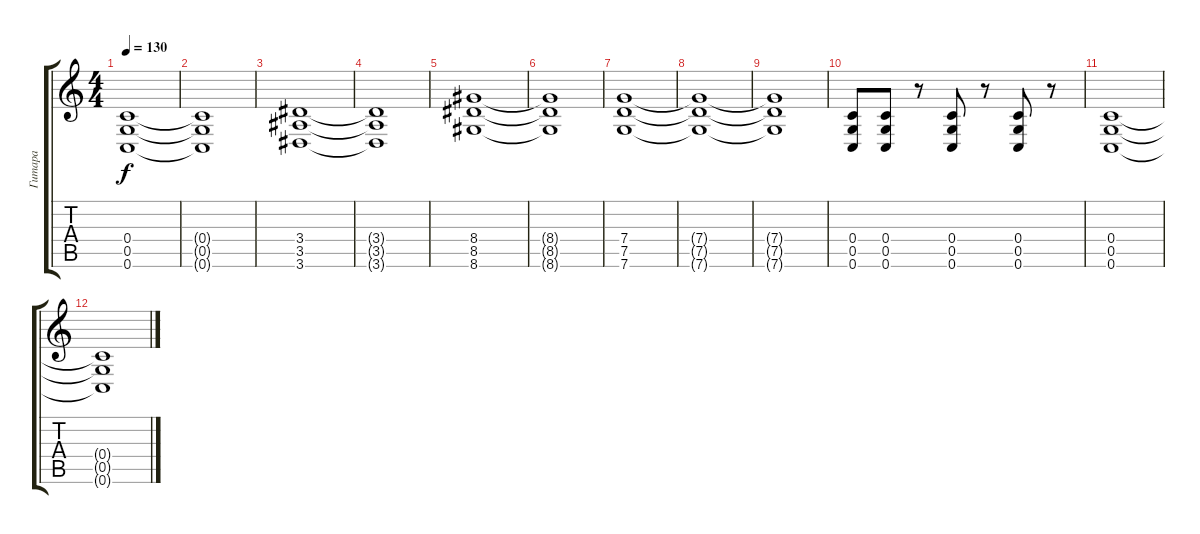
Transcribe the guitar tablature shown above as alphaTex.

\track ("Гитара" "Гитара") {instrument electricguitarjazz}
\staff {score tabs}
\tuning (D4 A3 F3 C3 G2 C2) {hide}
\ts (4 4)
\tempo 130
\clef g2
\ks c
(0.4 0.5 0.6).1{dy f} |
(0.4{t} 0.5{t} 0.6{t}).1 |
(3.4 3.5 3.6).1 |
(3.4{t} 3.5{t} 3.6{t}).1 |
(8.4 8.5 8.6).1 |
(8.4{t} 8.5{t} 8.6{t}).1 |
(7.4 7.5 7.6).1 |
(7.4{t} 7.5{t} 7.6{t}).1 |
(7.4{t} 7.5{t} 7.6{t}).1 |
(0.4 0.5 0.6).8 (0.4 0.5 0.6).8 r.8 (0.4 0.5 0.6).8 r.8 (0.4 0.5 0.6).8 r.8 |
(0.4 0.5 0.6).1 |
(0.4{t} 0.5{t} 0.6{t}).1
